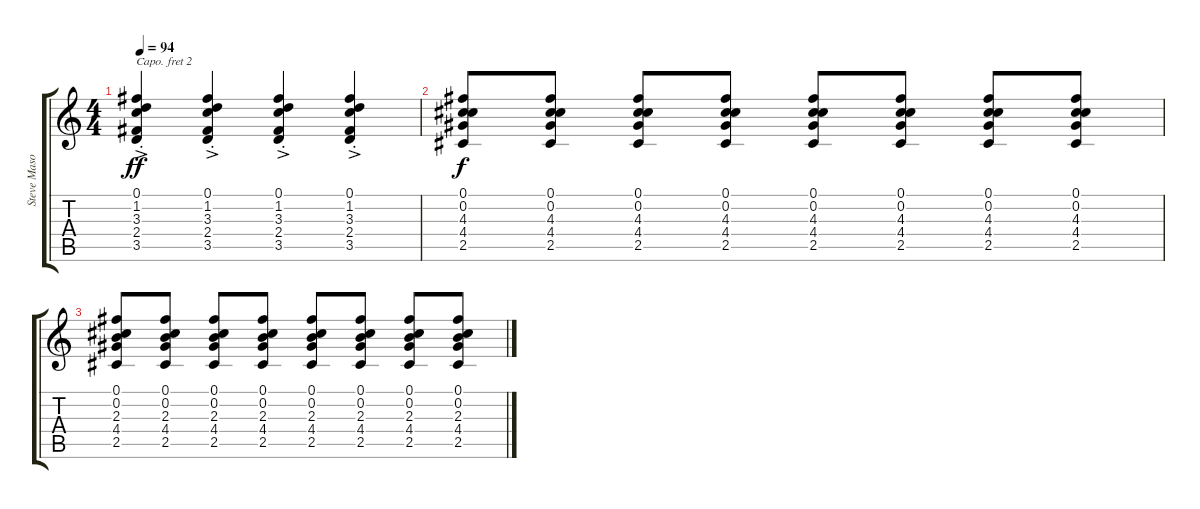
\track ("Steve Mason" "Steve Maso") {instrument distortionguitar}
\staff {score tabs}
\capo 2
\tuning (E4 B3 G3 D3 A2 E2) {hide}
\ts (4 4)
\tempo 94
\clef g2
\ks c
(0.1{ac st} 1.2{ac st} 3.3{ac st} 2.4{ac st} 3.5{ac st}).4{dy ff} (0.1{ac st} 1.2{ac st} 3.3{ac st} 2.4{ac st} 3.5{ac st}).4 (0.1{ac st} 1.2{ac st} 3.3{ac st} 2.4{ac st} 3.5{ac st}).4 (0.1{ac st} 1.2{ac st} 3.3{ac st} 2.4{ac st} 3.5{ac st}).4 |
(0.1 0.2 4.3 4.4 2.5).8{dy f} (0.1 0.2 4.3 4.4 2.5).8 (0.1 0.2 4.3 4.4 2.5).8 (0.1 0.2 4.3 4.4 2.5).8 (0.1 0.2 4.3 4.4 2.5).8 (0.1 0.2 4.3 4.4 2.5).8 (0.1 0.2 4.3 4.4 2.5).8 (0.1 0.2 4.3 4.4 2.5).8 |
(0.1 0.2 2.3 4.4 2.5).8 (0.1 0.2 2.3 4.4 2.5).8 (0.1 0.2 2.3 4.4 2.5).8 (0.1 0.2 2.3 4.4 2.5).8 (0.1 0.2 2.3 4.4 2.5).8 (0.1 0.2 2.3 4.4 2.5).8 (0.1 0.2 2.3 4.4 2.5).8 (0.1 0.2 2.3 4.4 2.5).8
